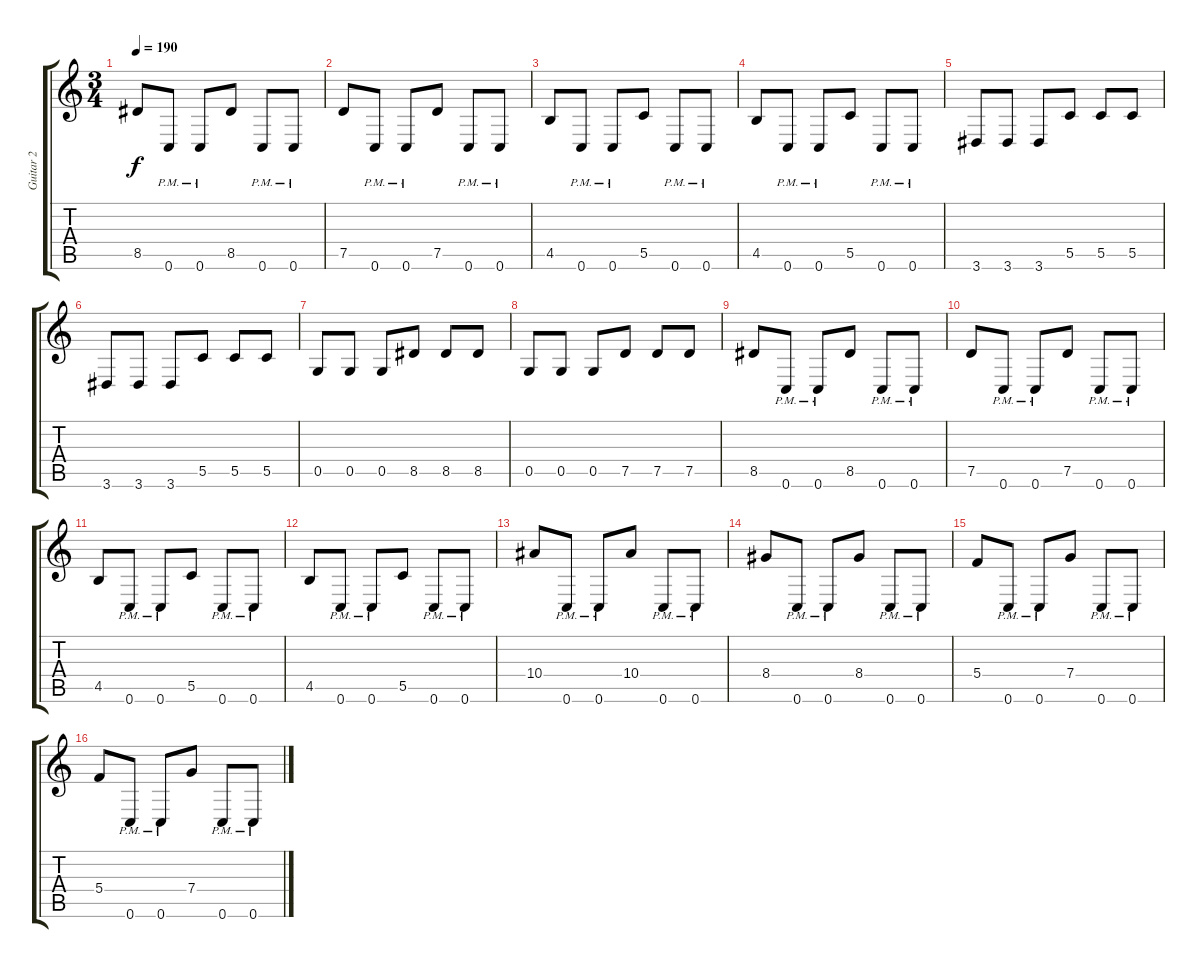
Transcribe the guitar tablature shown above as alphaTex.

\track ("Guitar 2" "Guitar 2") {instrument distortionguitar}
\staff {score tabs}
\tuning (D4 A3 F3 C3 G2 C2) {hide}
\ts (3 4)
\tempo 190
\clef g2
\ks c
8.5.8{dy f} 0.6{pm}.8 0.6{pm}.8 8.5.8 0.6{pm}.8 0.6{pm}.8 |
7.5.8 0.6{pm}.8 0.6{pm}.8 7.5.8 0.6{pm}.8 0.6{pm}.8 |
4.5.8 0.6{pm}.8 0.6{pm}.8 5.5.8 0.6{pm}.8 0.6{pm}.8 |
4.5.8 0.6{pm}.8 0.6{pm}.8 5.5.8 0.6{pm}.8 0.6{pm}.8 |
3.6.8 3.6.8 3.6.8 5.5.8 5.5.8 5.5.8 |
3.6.8 3.6.8 3.6.8 5.5.8 5.5.8 5.5.8 |
0.5.8 0.5.8 0.5.8 8.5.8 8.5.8 8.5.8 |
0.5.8 0.5.8 0.5.8 7.5.8 7.5.8 7.5.8 |
8.5.8 0.6{pm}.8 0.6{pm}.8 8.5.8 0.6{pm}.8 0.6{pm}.8 |
7.5.8 0.6{pm}.8 0.6{pm}.8 7.5.8 0.6{pm}.8 0.6{pm}.8 |
4.5.8 0.6{pm}.8 0.6{pm}.8 5.5.8 0.6{pm}.8 0.6{pm}.8 |
4.5.8 0.6{pm}.8 0.6{pm}.8 5.5.8 0.6{pm}.8 0.6{pm}.8 |
10.4.8 0.6{pm}.8 0.6{pm}.8 10.4.8 0.6{pm}.8 0.6{pm}.8 |
8.4.8 0.6{pm}.8 0.6{pm}.8 8.4.8 0.6{pm}.8 0.6{pm}.8 |
5.4.8 0.6{pm}.8 0.6{pm}.8 7.4.8 0.6{pm}.8 0.6{pm}.8 |
5.4.8 0.6{pm}.8 0.6{pm}.8 7.4.8 0.6{pm}.8 0.6{pm}.8
